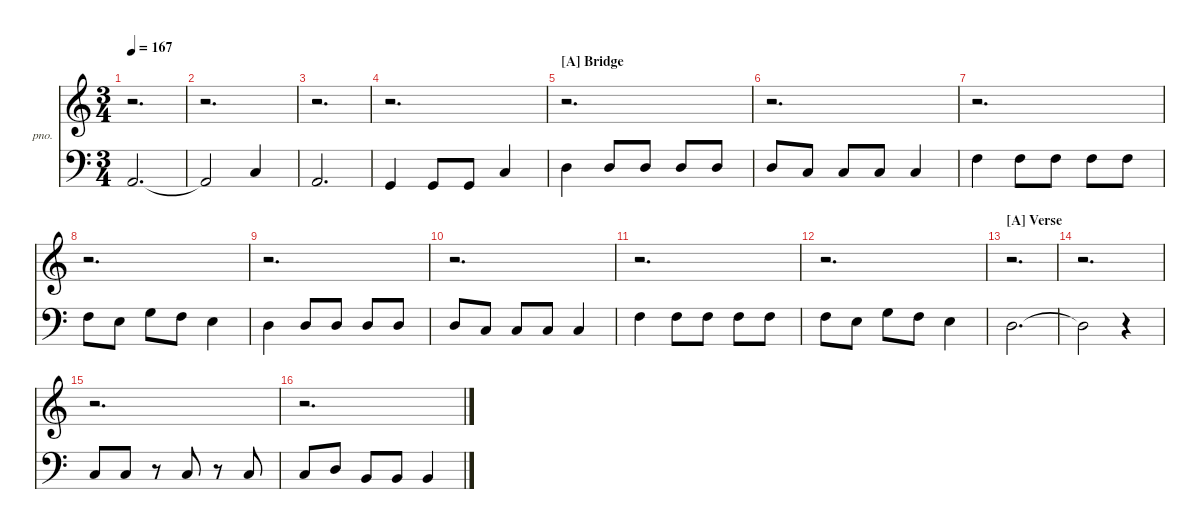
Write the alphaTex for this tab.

\hideDynamics
\bracketExtendMode nobrackets
\firstSystemTrackNameOrientation horizontal
\otherSystemsTrackNameOrientation horizontal
\track ("Ba_MODO" "pno.") {mute instrument acousticgrandpiano}
\staff {score}
\tuning (E4 B3 G3 D3 A2 E2)
\ts (3 4)
\tempo 167
\clef g2
\ks aminor
r.2{d dy mf beam Down} |
r.2{d beam Down} |
r.2{d beam Down} |
r.2{d beam Down} |
\section ("A" "Bridge")
r.2{d beam Down} |
r.2{d beam Down} |
r.2{d beam Down} |
r.2{d beam Down} |
r.2{d beam Down} |
r.2{d beam Down} |
r.2{d beam Down} |
r.2{d beam Down} |
\section ("A" "Verse")
r.2{d beam Down} |
r.2{d beam Down} |
r.2{d beam Down} |
r.2{d beam Down}
\staff {score}
\tuning (G2 D2 A1 E1 B0)
\clef f4
\ottava regular
\simile none
\ks aminor
2.1.2{d dy fff beam Up} |
2.1{t}.2{beam Up} 5.1.4{dy f beam Up} |
2.1.2{d dy fff beam Up} |
0.1.4{dy ff beam Up} 0.1.8{dy f beam Up} 0.1.8{beam Up} 5.1.4{dy ff beam Up} |
7.1.4{dy fff beam Down} 7.1.8{dy f beam Up} 7.1.8{dy mf beam Up} 7.1.8{dy ff beam Up} 7.1.8{dy mf beam Up} |
7.1.8{dy ff beam Up} 5.1.8{dy mp beam Up} 5.1.8{dy f beam Up} 5.1.8{dy mf beam Up} 5.1.4{dy ff beam Up} |
10.1.4{dy fff beam Down} 10.1.8{dy ff beam Down} 10.1.8{dy f beam Down} 10.1.8{dy ff beam Down} 10.1.8{dy mf beam Down} |
10.1.8{dy fff beam Down} 9.1.8{dy f beam Down} 12.1.8{dy ff beam Down} 10.1.8{dy f beam Down} 9.1.4{dy ff beam Down} |
7.1.4{dy fff beam Down} 7.1.8{dy ff beam Up} 7.1.8{dy mf beam Up} 7.1.8{dy ff beam Up} 7.1.8{dy mf beam Up} |
7.1.8{dy ff beam Up} 5.1.8{dy mf beam Up} 5.1.8{dy ff beam Up} 5.1.8{dy f beam Up} 5.1.4{dy ff beam Up} |
10.1.4{dy fff beam Down} 10.1.8{dy ff beam Down} 10.1.8{dy f beam Down} 10.1.8{dy ff beam Down} 10.1.8{dy f beam Down} |
10.1.8{dy fff beam Down} 9.1.8{dy f beam Down} 12.1.8{dy ff beam Down} 10.1.8{dy f beam Down} 9.1.4{dy ff beam Down} |
7.1.2{d dy fff beam Down} |
7.1{t}.2{beam Down} r.4{beam Down} |
5.1.8{beam Up} 5.1.8{dy ff beam Up} r.8{beam Up} 5.1.8{dy fff beam Up} r.8{beam Up} 5.1.8{beam Up} |
5.1.8{beam Up} 7.1.8{beam Up} 4.1.8{dy ff beam Up} 4.1.8{dy f beam Up} 4.1.4{dy ff beam Up}
